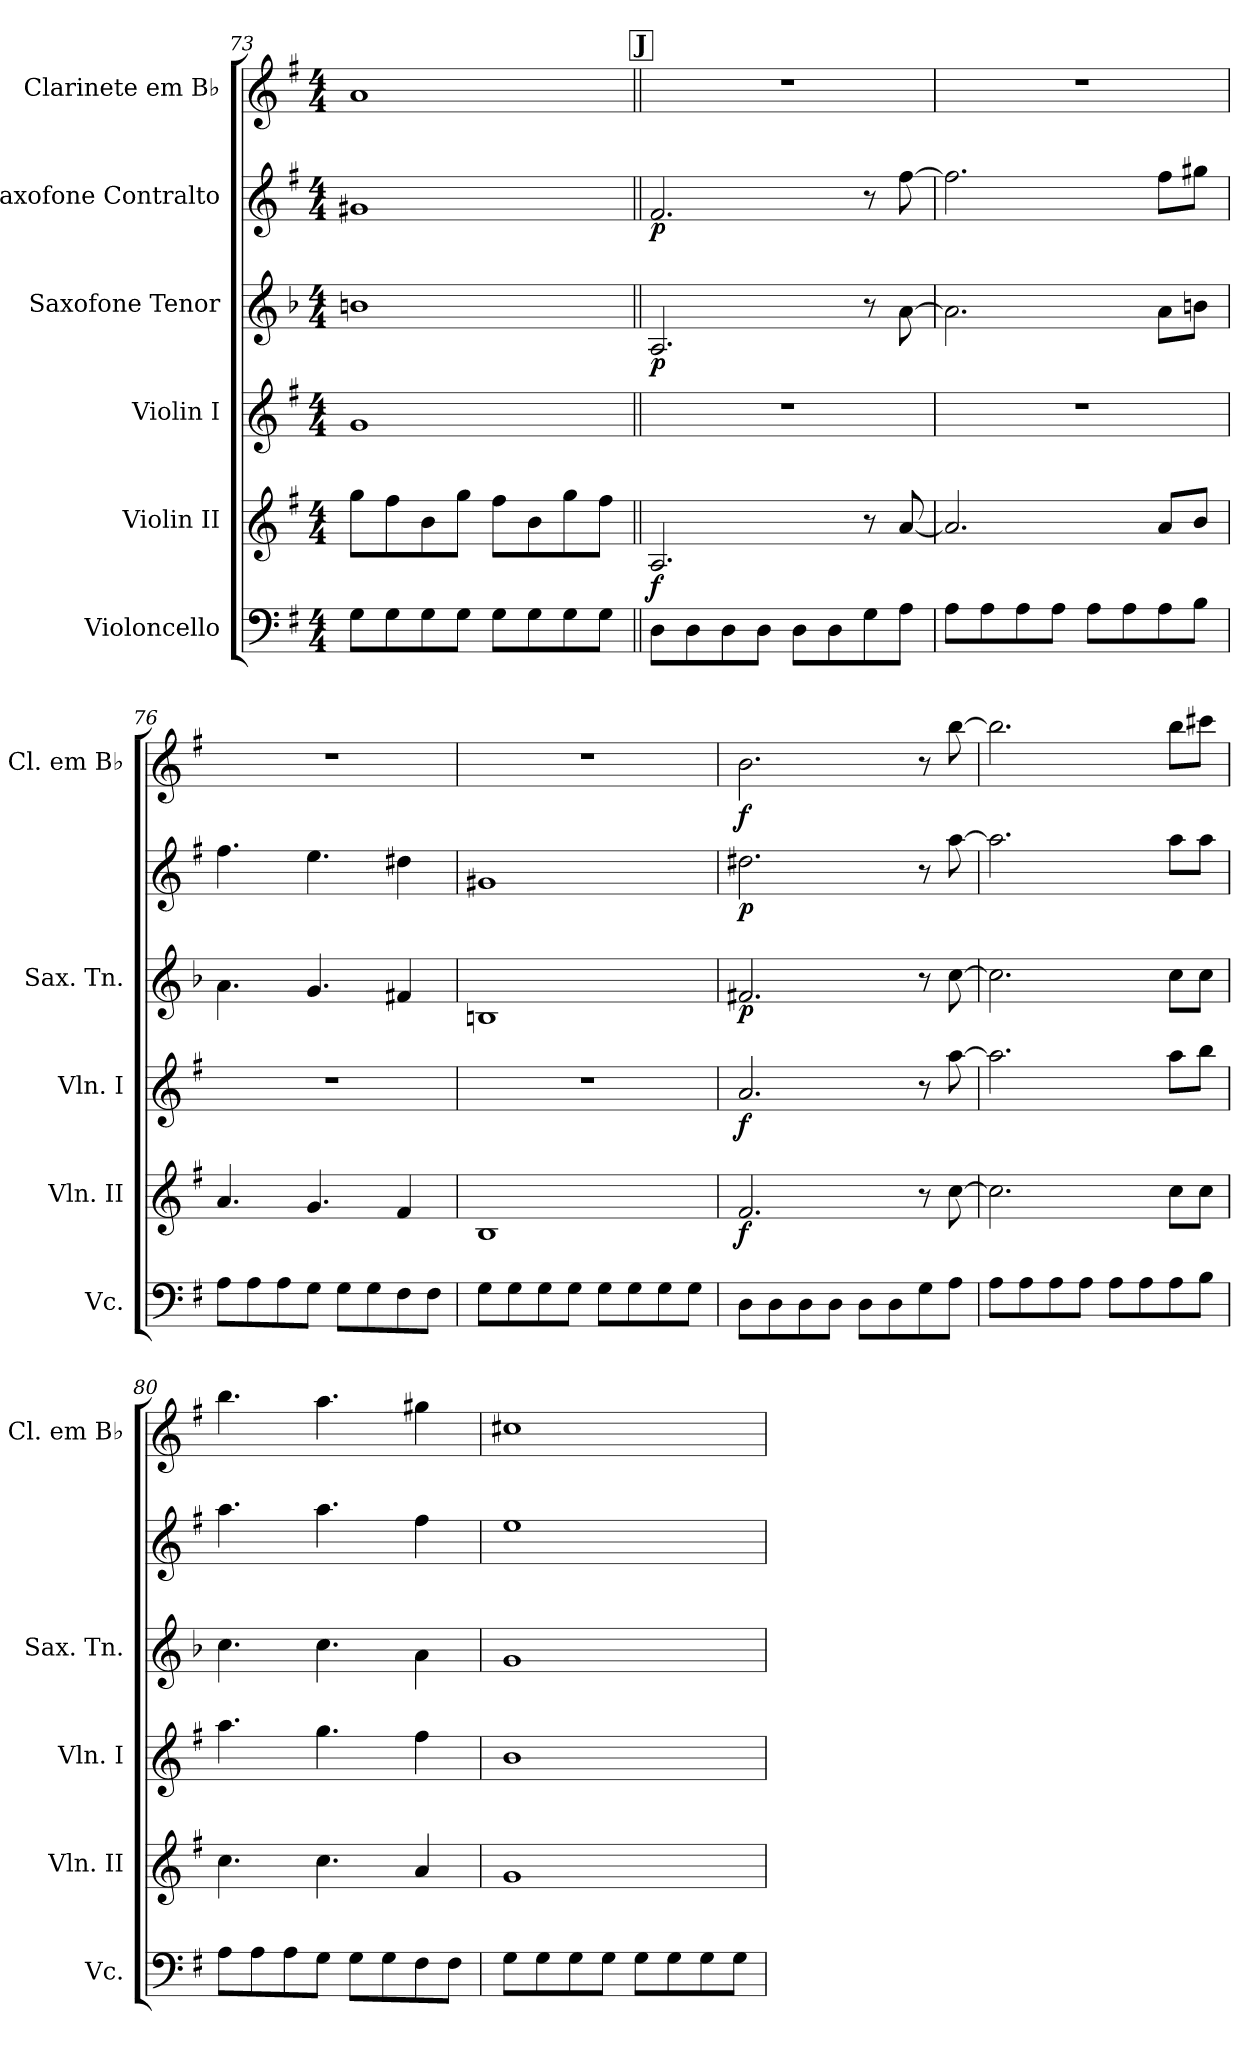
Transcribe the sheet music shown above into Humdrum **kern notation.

**kern	**kern	**dynam	**kern	**dynam	**kern	**dynam	**kern	**dynam	**kern	**dynam
*part6	*part5	*part5	*part4	*part4	*part3	*part3	*part2	*part2	*part1	*part1
*staff6	*staff5	*staff5	*staff4	*staff4	*staff3	*staff3	*staff2	*staff2	*staff1	*staff1
*I"Violoncello	*I"Violin II	*	*I"Violin I	*	*I"Saxofone Tenor	*	*I"Saxofone Contralto	*	*I"Clarinete em B♭	*
*I'Vc.	*I'Vln. II	*	*I'Vln. I	*	*I'Sax. Tn.	*	*	*	*I'Cl. em B♭	*
*clefF4	*clefG2	*	*clefG2	*	*clefG2	*	*clefG2	*	*clefG2	*
*	*	*	*	*	*ITrd8c14	*	*ITrd5c9	*	*ITrd1c2	*
*k[f#]	*k[f#]	*	*k[f#]	*	*k[b-]	*	*k[b-e-]	*	*k[b-]	*
*M4/4	*M4/4	*	*M4/4	*	*M4/4	*	*M4/4	*	*M4/4	*
=73	=73	=73	=73	=73	=73	=73	=73	=73	=73	=73
8G\L	8gg\L	.	1g	.	1Bn	.	1Bn	.	1g	.
8G\	8ff#\	.	.	.	.	.	.	.	.	.
8G\	8b\	.	.	.	.	.	.	.	.	.
8G\J	8gg\J	.	.	.	.	.	.	.	.	.
8G\L	8ff#\L	.	.	.	.	.	.	.	.	.
8G\	8b\	.	.	.	.	.	.	.	.	.
8G\	8gg\	.	.	.	.	.	.	.	.	.
8G\J	8ff#\J	.	.	.	.	.	.	.	.	.
!!LO:REH:place=s1:a:B:fs=20:t=J
=74||	=74||	=74||	=74||	=74||	=74||	=74||	=74||	=74||	=74||	=74||
!	!	!LO:DY:b	!	!	!	!LO:DY:b	!	!LO:DY:b	!	!
8D\L	2.A/	f	1r	.	2.AA/	p	2.A/	p	1r	.
8D\	.	.	.	.	.	.	.	.	.	.
8D\	.	.	.	.	.	.	.	.	.	.
8D\J	.	.	.	.	.	.	.	.	.	.
8D\L	.	.	.	.	.	.	.	.	.	.
8D\	.	.	.	.	.	.	.	.	.	.
8G\	8r	.	.	.	8r	.	8r	.	.	.
8A\J	[8a/	.	.	.	[8A\	.	[8a\	.	.	.
=75	=75	=75	=75	=75	=75	=75	=75	=75	=75	=75
8A\L	2.a/]	.	1r	.	2.A\]	.	2.a\]	.	1r	.
8A\	.	.	.	.	.	.	.	.	.	.
8A\	.	.	.	.	.	.	.	.	.	.
8A\J	.	.	.	.	.	.	.	.	.	.
8A\L	.	.	.	.	.	.	.	.	.	.
8A\	.	.	.	.	.	.	.	.	.	.
8A\	8a/L	.	.	.	8A\L	.	8a\L	.	.	.
8B\J	8b/J	.	.	.	8Bn\J	.	8bn\J	.	.	.
=76	=76	=76	=76	=76	=76	=76	=76	=76	=76	=76
8A\L	4.a/	.	1r	.	4.A\	.	4.a\	.	1r	.
8A\	.	.	.	.	.	.	.	.	.	.
8A\	.	.	.	.	.	.	.	.	.	.
8G\J	4.g/	.	.	.	4.G/	.	4.g\	.	.	.
8G\L	.	.	.	.	.	.	.	.	.	.
8G\	.	.	.	.	.	.	.	.	.	.
8F#\	4f#/	.	.	.	4F#X/	.	4f#X\	.	.	.
8F#\J	.	.	.	.	.	.	.	.	.	.
=77	=77	=77	=77	=77	=77	=77	=77	=77	=77	=77
8G\L	1B	.	1r	.	1BBn	.	1Bn	.	1r	.
8G\	.	.	.	.	.	.	.	.	.	.
8G\	.	.	.	.	.	.	.	.	.	.
8G\J	.	.	.	.	.	.	.	.	.	.
8G\L	.	.	.	.	.	.	.	.	.	.
8G\	.	.	.	.	.	.	.	.	.	.
8G\	.	.	.	.	.	.	.	.	.	.
8G\J	.	.	.	.	.	.	.	.	.	.
=78	=78	=78	=78	=78	=78	=78	=78	=78	=78	=78
!	!	!LO:DY:b	!	!LO:DY:b	!	!LO:DY:b	!	!LO:DY:b	!	!LO:DY:b
8D\L	2.f#/	f	2.a/	f	2.F#X/	p	2.f#X\	p	2.a\	f
8D\	.	.	.	.	.	.	.	.	.	.
8D\	.	.	.	.	.	.	.	.	.	.
8D\J	.	.	.	.	.	.	.	.	.	.
8D\L	.	.	.	.	.	.	.	.	.	.
8D\	.	.	.	.	.	.	.	.	.	.
8G\	8r	.	8r	.	8r	.	8r	.	8r	.
8A\J	[8cc\	.	[8aa\	.	[8c\	.	[8cc\	.	[8aa\	.
=79	=79	=79	=79	=79	=79	=79	=79	=79	=79	=79
8A\L	2.cc\]	.	2.aa\]	.	2.c\]	.	2.cc\]	.	2.aa\]	.
8A\	.	.	.	.	.	.	.	.	.	.
8A\	.	.	.	.	.	.	.	.	.	.
8A\J	.	.	.	.	.	.	.	.	.	.
8A\L	.	.	.	.	.	.	.	.	.	.
8A\	.	.	.	.	.	.	.	.	.	.
8A\	8cc\L	.	8aa\L	.	8c\L	.	8cc\L	.	8aa\L	.
8B\J	8cc\J	.	8bb\J	.	8c\J	.	8cc\J	.	8bbn\J	.
!!LO:LB:g=z
=80	=80	=80	=80	=80	=80	=80	=80	=80	=80	=80
8A\L	4.cc\	.	4.aa\	.	4.c\	.	4.cc\	.	4.aa\	.
8A\	.	.	.	.	.	.	.	.	.	.
8A\	.	.	.	.	.	.	.	.	.	.
8G\J	4.cc\	.	4.gg\	.	4.c\	.	4.cc\	.	4.gg\	.
8G\L	.	.	.	.	.	.	.	.	.	.
8G\	.	.	.	.	.	.	.	.	.	.
8F#\	4a/	.	4ff#\	.	4A\	.	4a\	.	4ff#X\	.
8F#\J	.	.	.	.	.	.	.	.	.	.
=81	=81	=81	=81	=81	=81	=81	=81	=81	=81	=81
8G\L	1g	.	1b	.	1G	.	1g	.	1bn	.
8G\	.	.	.	.	.	.	.	.	.	.
8G\	.	.	.	.	.	.	.	.	.	.
8G\J	.	.	.	.	.	.	.	.	.	.
8G\L	.	.	.	.	.	.	.	.	.	.
8G\	.	.	.	.	.	.	.	.	.	.
8G\	.	.	.	.	.	.	.	.	.	.
8G\J	.	.	.	.	.	.	.	.	.	.
=	=	=	=	=	=	=	=	=	=	=
*-	*-	*-	*-	*-	*-	*-	*-	*-	*-	*-
